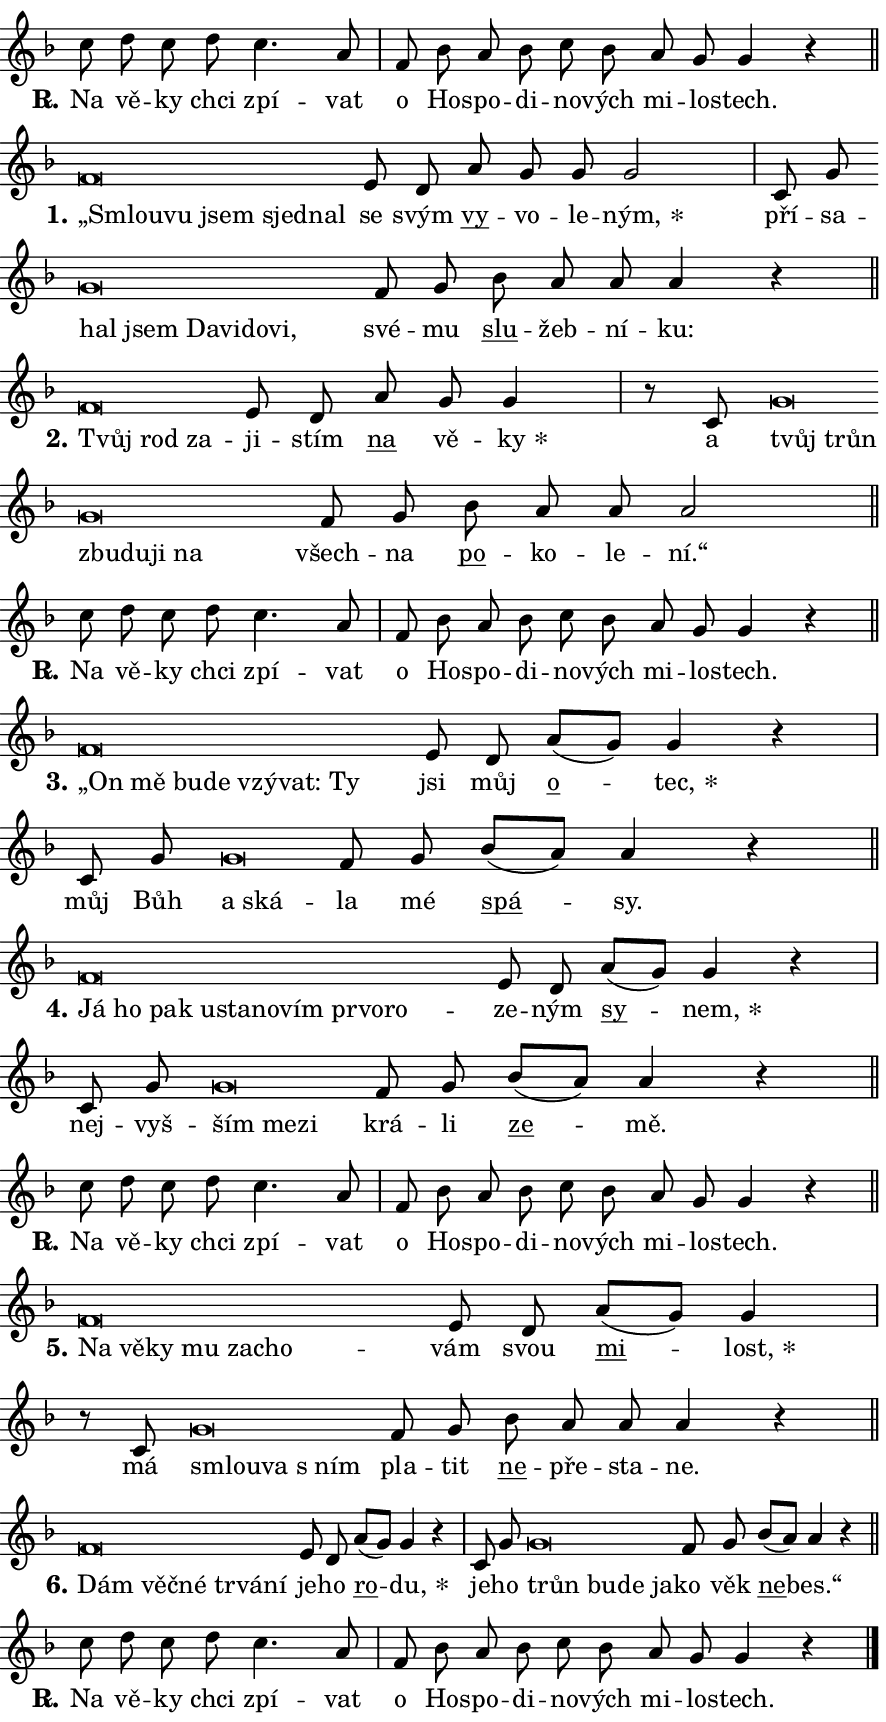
\version "2.24.0"
\header { tagline = "" }
\paper {
  indent = 0\cm
  top-margin = 0\cm
  right-margin = 0.13\cm % to fit lyric hyphens
  bottom-margin = 0\cm
  left-margin = 0\cm
  paper-width = 15\cm
  page-breaking = #ly:one-page-breaking
  system-system-spacing.basic-distance = #11
  score-system-spacing.basic-distance = #11
  ragged-last = ##f
}


%% Author: Thomas Morley
%% https://lists.gnu.org/archive/html/lilypond-user/2020-05/msg00002.html
#(define (line-position grob)
"Returns position of @var[grob} in current system:
   @code{'start}, if at first time-step
   @code{'end}, if at last time-step
   @code{'middle} otherwise
"
  (let* ((col (ly:item-get-column grob))
         (ln (ly:grob-object col 'left-neighbor))
         (rn (ly:grob-object col 'right-neighbor))
         (col-to-check-left (if (ly:grob? ln) ln col))
         (col-to-check-right (if (ly:grob? rn) rn col))
         (break-dir-left
           (and
             (ly:grob-property col-to-check-left 'non-musical #f)
             (ly:item-break-dir col-to-check-left)))
         (break-dir-right
           (and
             (ly:grob-property col-to-check-right 'non-musical #f)
             (ly:item-break-dir col-to-check-right))))
        (cond ((eqv? 1 break-dir-left) 'start)
              ((eqv? -1 break-dir-right) 'end)
              (else 'middle))))

#(define (tranparent-at-line-position vctor)
  (lambda (grob)
  "Relying on @code{line-position} select the relevant enry from @var{vctor}.
Used to determine transparency,"
    (case (line-position grob)
      ((end) (not (vector-ref vctor 0)))
      ((middle) (not (vector-ref vctor 1)))
      ((start) (not (vector-ref vctor 2))))))

noteHeadBreakVisibility =
#(define-music-function (break-visibility)(vector?)
"Makes @code{NoteHead}s transparent relying on @var{break-visibility}"
#{
  \override NoteHead.transparent =
    #(tranparent-at-line-position break-visibility)
#})

#(define delete-ledgers-for-transparent-note-heads
  (lambda (grob)
    "Reads whether a @code{NoteHead} is transparent.
If so this @code{NoteHead} is removed from @code{'note-heads} from
@var{grob}, which is supposed to be @code{LedgerLineSpanner}.
As a result ledgers are not printed for this @code{NoteHead}"
    (let* ((nhds-array (ly:grob-object grob 'note-heads))
           (nhds-list
             (if (ly:grob-array? nhds-array)
                 (ly:grob-array->list nhds-array)
                 '()))
           ;; Relies on the transparent-property being done before
           ;; Staff.LedgerLineSpanner.after-line-breaking is executed.
           ;; This is fragile ...
           (to-keep
             (remove
               (lambda (nhd)
                 (ly:grob-property nhd 'transparent #f))
               nhds-list)))
      ;; TODO find a better method to iterate over grob-arrays, similiar
      ;; to filter/remove etc for lists
      ;; For now rebuilt from scratch
      (set! (ly:grob-object grob 'note-heads)  '())
      (for-each
        (lambda (nhd)
          (ly:pointer-group-interface::add-grob grob 'note-heads nhd))
        to-keep))))

squashNotes = {
  \override NoteHead.X-extent = #'(-0.2 . 0.2)
  \override NoteHead.Y-extent = #'(-0.75 . 0)
  \override NoteHead.stencil =
    #(lambda (grob)
       (let ((pos (ly:grob-property grob 'staff-position)))
         (begin
           (if (< pos -7) (display "ERROR: Lower brevis then expected\n") (display ""))
           (if (<= pos -6) ly:text-interface::print ly:note-head::print))))
}
unSquashNotes = {
  \revert NoteHead.X-extent
  \revert NoteHead.Y-extent
  \revert NoteHead.stencil
}

hideNotes = \noteHeadBreakVisibility #begin-of-line-visible
unHideNotes = \noteHeadBreakVisibility #all-visible

% work-around for resetting accidentals
% https://lilypond.org/doc/v2.23/Documentation/notation/displaying-rhythms#unmetered-music
cadenzaMeasure = {
  \cadenzaOff
  \partial 1024 s1024
  \cadenzaOn
}

#(define-markup-command (accent layout props text) (markup?)
  "Underline accented syllable"
  (interpret-markup layout props
    #{\markup \override #'(offset . 4.3) \underline { #text }#}))

responsum = \markup \concat {
  "R" \hspace #-1.05 \path #0.1 #'((moveto 0 0.07) (lineto 0.9 0.8)) \hspace #0.05 "."
}

spaceSize = #0.6828661417322834 % exact space size for TeX Gyre Schola

\layout {
  \context {
    \Staff
    \remove "Time_signature_engraver"
    \override LedgerLineSpanner.after-line-breaking = #delete-ledgers-for-transparent-note-heads
  }
  \context {
    \Lyrics {
      \override LyricSpace.minimum-distance = \spaceSize
      \override LyricText.font-name = #"TeX Gyre Schola"
      \override LyricText.font-size = 1
      \override StanzaNumber.font-name = #"TeX Gyre Schola Bold"
      \override StanzaNumber.font-size = 1
    }
  }
  \context {
    \Score 
    \override NoteHead.text =
      #(lambda (grob) 
        (let ((pos (ly:grob-property grob 'staff-position)))
          #{\markup {
            \combine
              \halign #-0.55 \raise #(if (= pos -6) 0 0.5) \override #'(thickness . 2) \draw-line #'(3.2 . 0)
              \musicglyph "noteheads.sM1"
          }#}))
  }
}

% magnetic-lyrics.ily
%
%   written by
%     Jean Abou Samra <jean@abou-samra.fr>
%     Werner Lemberg <wl@gnu.org>
%
%   adapted by
%     Jiri Hon <jiri.hon@gmail.com>
%
% Version 2022-Apr-15

% https://www.mail-archive.com/lilypond-user@gnu.org/msg149350.html

#(define (Left_hyphen_pointer_engraver context)
   "Collect syllable-hyphen-syllable occurrences in lyrics and store
them in properties.  This engraver only looks to the left.  For
example, if the lyrics input is @code{foo -- bar}, it does the
following.

@itemize @bullet
@item
Set the @code{text} property of the @code{LyricHyphen} grob between
@q{foo} and @q{bar} to @code{foo}.

@item
Set the @code{left-hyphen} property of the @code{LyricText} grob with
text @q{foo} to the @code{LyricHyphen} grob between @q{foo} and
@q{bar}.
@end itemize

Use this auxiliary engraver in combination with the
@code{lyric-@/text::@/apply-@/magnetic-@/offset!} hook."
   (let ((hyphen #f)
         (text #f))
     (make-engraver
      (acknowledgers
       ((lyric-syllable-interface engraver grob source-engraver)
        (set! text grob)))
      (end-acknowledgers
       ((lyric-hyphen-interface engraver grob source-engraver)
        ;(when (not (grob::has-interface grob 'lyric-space-interface))
          (set! hyphen grob)));)
      ((stop-translation-timestep engraver)
       (when (and text hyphen)
         (ly:grob-set-object! text 'left-hyphen hyphen))
       (set! text #f)
       (set! hyphen #f)))))

#(define (lyric-text::apply-magnetic-offset! grob)
   "If the space between two syllables is less than the value in
property @code{LyricText@/.details@/.squash-threshold}, move the right
syllable to the left so that it gets concatenated with the left
syllable.

Use this function as a hook for
@code{LyricText@/.after-@/line-@/breaking} if the
@code{Left_@/hyphen_@/pointer_@/engraver} is active."
   (let ((hyphen (ly:grob-object grob 'left-hyphen #f)))
     (when hyphen
       (let ((left-text (ly:spanner-bound hyphen LEFT)))
         (when (grob::has-interface left-text 'lyric-syllable-interface)
           (let* ((common (ly:grob-common-refpoint grob left-text X))
                  (this-x-ext (ly:grob-extent grob common X))
                  (left-x-ext
                   (begin
                     ;; Trigger magnetism for left-text.
                     (ly:grob-property left-text 'after-line-breaking)
                     (ly:grob-extent left-text common X)))
                  ;; `delta` is the gap width between two syllables.
                  (delta (- (interval-start this-x-ext)
                            (interval-end left-x-ext)))
                  (details (ly:grob-property grob 'details))
                  (threshold (assoc-get 'squash-threshold details 0.2)))
             (when (< delta threshold)
               (let* (;; We have to manipulate the input text so that
                      ;; ligatures crossing syllable boundaries are not
                      ;; disabled.  For languages based on the Latin
                      ;; script this is essentially a beautification.
                      ;; However, for non-Western scripts it can be a
                      ;; necessity.
                      (lt (ly:grob-property left-text 'text))
                      (rt (ly:grob-property grob 'text))
                      (is-space (grob::has-interface hyphen 'lyric-space-interface))
                      (space (if is-space " " ""))
                      (extra-delta (if is-space spaceSize 0))
                      ;; Append new syllable.
                      (ltrt-space (if (and (string? lt) (string? rt))
                                (string-append lt space rt)
                                (make-concat-markup (list lt space rt))))
                      ;; Right-align `ltrt` to the right side.
                      (ltrt-space-markup (grob-interpret-markup
                               grob
                               (make-translate-markup
                                (cons (interval-length this-x-ext) 0)
                                (make-right-align-markup ltrt-space)))))
                 (begin
                   ;; Don't print `left-text`.
                   (ly:grob-set-property! left-text 'stencil #f)
                   ;; Set text and stencil (which holds all collected
                   ;; syllables so far) and shift it to the left.
                   (ly:grob-set-property! grob 'text ltrt-space)
                   (ly:grob-set-property! grob 'stencil ltrt-space-markup)
                   (ly:grob-translate-axis! grob (- (- delta extra-delta)) X))))))))))


#(define (lyric-hyphen::displace-bounds-first grob)
   ;; Make very sure this callback isn't triggered too early.
   (let ((left (ly:spanner-bound grob LEFT))
         (right (ly:spanner-bound grob RIGHT)))
     (ly:grob-property left 'after-line-breaking)
     (ly:grob-property right 'after-line-breaking)
     (ly:lyric-hyphen::print grob)))

squashThreshold = #0.4

\layout {
  \context {
    \Lyrics
    \consists #Left_hyphen_pointer_engraver
    \override LyricText.after-line-breaking =
      #lyric-text::apply-magnetic-offset!
    \override LyricHyphen.stencil = #lyric-hyphen::displace-bounds-first
    \override LyricText.details.squash-threshold = \squashThreshold
    \override LyricHyphen.minimum-distance = 0
    \override LyricHyphen.minimum-length = \squashThreshold
  }
}

squashText = \override LyricText.details.squash-threshold = 9999
unSquashText = \override LyricText.details.squash-threshold = \squashThreshold

leftText = \override LyricText.self-alignment-X = #LEFT
unLeftText = \revert LyricText.self-alignment-X

starOffset = #(lambda (grob) 
                (let ((x_offset (ly:self-alignment-interface::aligned-on-x-parent grob)))
                  (if (= x_offset 0) 0 (+ x_offset 1.2))))

star = #(define-music-function (syllable)(string?)
"Append star separator at the end of a syllable"
#{
  \once \override LyricText.X-offset = #starOffset
  \lyricmode { \markup {
    #syllable
    \override #'((font-name . "TeX Gyre Schola Bold")) \hspace #0.2 \lower #0.65 \larger "*"
  } }
#})

starAccent = #(define-music-function (syllable)(string?)
"Append star separator at the end of a syllable and make accent"
#{
  \once \override LyricText.X-offset = #starOffset
  \lyricmode { \markup {
    \accent #syllable
    \override #'((font-name . "TeX Gyre Schola Bold")) \hspace #0.2 \lower #0.65 \larger "*"
  } }
#})

breath = #(define-music-function (syllable)(string?)
"Append breathing indicator at the end of a syllable"
#{
  \lyricmode { \markup { #syllable "+" } }
#})

optionalBreath = #(define-music-function (syllable)(string?)
"Append optional breathing indicator at the end of a syllable"
#{
  \lyricmode { \markup { #syllable "(+)" } }
#})


\score {
    <<
        \new Voice = "melody" { \cadenzaOn \key f \major \relative { c''8 d c d c4. a8 \cadenzaMeasure \bar "|" f bes a bes \bar "" c bes \bar "" a g g4 r \cadenzaMeasure \bar "||" \break } }
        \new Lyrics \lyricsto "melody" { \lyricmode { \set stanza = \responsum
Na vě -- ky chci zpí -- vat o Ho -- spo -- di -- no -- vých mi -- lo -- stech. } }
    >>
    \layout {}
}

\score {
    <<
        \new Voice = "melody" { \cadenzaOn \key f \major \relative { \squashNotes f'\breve*1/16 \hideNotes \breve*1/16 \bar "" \breve*1/16 \bar "" \breve*1/16 \breve*1/16 \bar "" \unHideNotes \unSquashNotes e8 d \bar "" a' g g g2 \cadenzaMeasure \bar "|" c,8 g' \bar "" \squashNotes g\breve*1/16 \hideNotes \breve*1/16 \bar "" \breve*1/16 \bar "" \breve*1/16 \bar "" \breve*1/16 \breve*1/16 \bar "" \unHideNotes \unSquashNotes f8 g \bar "" bes a a a4 r \cadenzaMeasure \bar "||" \break } }
        \new Lyrics \lyricsto "melody" { \lyricmode { \set stanza = "1."
\leftText „Smlou -- \squashText vu jsem sjed -- nal \unLeftText \unSquashText se svým \markup \accent vy -- vo -- le -- \star ným, pří -- sa -- \leftText hal \squashText jsem Da -- vi -- do -- vi, \unLeftText \unSquashText své -- mu \markup \accent slu -- žeb -- ní -- ku: } }
    >>
    \layout {}
}

\score {
    <<
        \new Voice = "melody" { \cadenzaOn \key f \major \relative { \squashNotes f'\breve*1/16 \hideNotes \breve*1/16 \breve*1/16 \bar "" \unHideNotes \unSquashNotes e8 d \bar "" a' g g4 \cadenzaMeasure \bar "|" r8 c,8 \squashNotes g'\breve*1/16 \hideNotes \breve*1/16 \bar "" \breve*1/16 \bar "" \breve*1/16 \bar "" \breve*1/16 \breve*1/16 \bar "" \unHideNotes \unSquashNotes f8 g \bar "" bes a a a2 \cadenzaMeasure \bar "||" \break } }
        \new Lyrics \lyricsto "melody" { \lyricmode { \set stanza = "2."
\leftText Tvůj \squashText rod za -- \unLeftText \unSquashText ji -- stím \markup \accent na vě -- \star ky a \leftText tvůj \squashText trůn zbu -- du -- ji na \unLeftText \unSquashText všech -- na \markup \accent po -- ko -- le -- ní.“ } }
    >>
    \layout {}
}

\score {
    <<
        \new Voice = "melody" { \cadenzaOn \key f \major \relative { c''8 d c d c4. a8 \cadenzaMeasure \bar "|" f bes a bes \bar "" c bes \bar "" a g g4 r \cadenzaMeasure \bar "||" \break } }
        \new Lyrics \lyricsto "melody" { \lyricmode { \set stanza = \responsum
Na vě -- ky chci zpí -- vat o Ho -- spo -- di -- no -- vých mi -- lo -- stech. } }
    >>
    \layout {}
}

\score {
    <<
        \new Voice = "melody" { \cadenzaOn \key f \major \relative { \squashNotes f'\breve*1/16 \hideNotes \breve*1/16 \bar "" \breve*1/16 \bar "" \breve*1/16 \bar "" \breve*1/16 \bar "" \breve*1/16 \breve*1/16 \bar "" \unHideNotes \unSquashNotes e8 d \bar "" a'[( g)] g4 r \cadenzaMeasure \bar "|" c,8 g' \bar "" \squashNotes g\breve*1/16 \hideNotes \breve*1/16 \bar "" \unHideNotes \unSquashNotes f8 g \bar "" bes[( a)] a4 r \cadenzaMeasure \bar "||" \break } }
        \new Lyrics \lyricsto "melody" { \lyricmode { \set stanza = "3."
\leftText „On \squashText mě bu -- de vzý -- vat: Ty \unLeftText \unSquashText jsi můj \markup \accent o -- \star tec, můj Bůh \leftText a \squashText ská -- \unLeftText \unSquashText la mé \markup \accent spá -- sy. } }
    >>
    \layout {}
}

\score {
    <<
        \new Voice = "melody" { \cadenzaOn \key f \major \relative { \squashNotes f'\breve*1/16 \hideNotes \breve*1/16 \bar "" \breve*1/16 \bar "" \breve*1/16 \bar "" \breve*1/16 \bar "" \breve*1/16 \bar "" \breve*1/16 \bar "" \breve*1/16 \bar "" \breve*1/16 \breve*1/16 \bar "" \unHideNotes \unSquashNotes e8 d \bar "" a'[( g)] g4 r \cadenzaMeasure \bar "|" c,8 g' \bar "" \squashNotes g\breve*1/16 \hideNotes \breve*1/16 \breve*1/16 \bar "" \unHideNotes \unSquashNotes f8 g \bar "" bes[( a)] a4 r \cadenzaMeasure \bar "||" \break } }
        \new Lyrics \lyricsto "melody" { \lyricmode { \set stanza = "4."
\leftText Já \squashText ho pak u -- sta -- no -- vím pr -- vo -- ro -- \unLeftText \unSquashText ze -- ným \markup \accent sy -- \star nem, nej -- vyš -- \leftText ším \squashText me -- zi \unLeftText \unSquashText krá -- li \markup \accent ze -- mě. } }
    >>
    \layout {}
}

\score {
    <<
        \new Voice = "melody" { \cadenzaOn \key f \major \relative { c''8 d c d c4. a8 \cadenzaMeasure \bar "|" f bes a bes \bar "" c bes \bar "" a g g4 r \cadenzaMeasure \bar "||" \break } }
        \new Lyrics \lyricsto "melody" { \lyricmode { \set stanza = \responsum
Na vě -- ky chci zpí -- vat o Ho -- spo -- di -- no -- vých mi -- lo -- stech. } }
    >>
    \layout {}
}

\score {
    <<
        \new Voice = "melody" { \cadenzaOn \key f \major \relative { \squashNotes f'\breve*1/16 \hideNotes \breve*1/16 \bar "" \breve*1/16 \bar "" \breve*1/16 \bar "" \breve*1/16 \breve*1/16 \bar "" \unHideNotes \unSquashNotes e8 d \bar "" a'[( g)] g4 \cadenzaMeasure \bar "|" r8 c,8 \squashNotes g'\breve*1/16 \hideNotes \breve*1/16 \breve*1/16 \bar "" \unHideNotes \unSquashNotes f8 g \bar "" bes a a a4 r \cadenzaMeasure \bar "||" \break } }
        \new Lyrics \lyricsto "melody" { \lyricmode { \set stanza = "5."
\leftText Na \squashText vě -- ky mu za -- cho -- \unLeftText \unSquashText vám svou \markup \accent mi -- \star lost, má \leftText smlou -- \squashText va "s ním" \unLeftText \unSquashText pla -- tit \markup \accent ne -- pře -- sta -- ne. } }
    >>
    \layout {}
}

\score {
    <<
        \new Voice = "melody" { \cadenzaOn \key f \major \relative { \squashNotes f'\breve*1/16 \hideNotes \breve*1/16 \bar "" \breve*1/16 \bar "" \breve*1/16 \bar "" \breve*1/16 \breve*1/16 \bar "" \unHideNotes \unSquashNotes e8 d \bar "" a'[( g)] g4 r \cadenzaMeasure \bar "|" c,8 g' \bar "" \squashNotes g\breve*1/16 \hideNotes \breve*1/16 \bar "" \breve*1/16 \breve*1/16 \bar "" \unHideNotes \unSquashNotes f8 g \bar "" bes[( a)] a4 r \cadenzaMeasure \bar "||" \break } }
        \new Lyrics \lyricsto "melody" { \lyricmode { \set stanza = "6."
\leftText Dám \squashText věč -- né tr -- vá -- ní \unLeftText \unSquashText je -- ho \markup \accent ro -- \star du, je -- ho \leftText trůn \squashText bu -- de ja -- \unLeftText \unSquashText ko věk \markup \accent ne -- bes.“ } }
    >>
    \layout {}
}

\score {
    <<
        \new Voice = "melody" { \cadenzaOn \key f \major \relative { c''8 d c d c4. a8 \cadenzaMeasure \bar "|" f bes a bes \bar "" c bes \bar "" a g g4 r \cadenzaMeasure \bar "||" \break } \bar "|." }
        \new Lyrics \lyricsto "melody" { \lyricmode { \set stanza = \responsum
Na vě -- ky chci zpí -- vat o Ho -- spo -- di -- no -- vých mi -- lo -- stech. } }
    >>
    \layout {}
}
